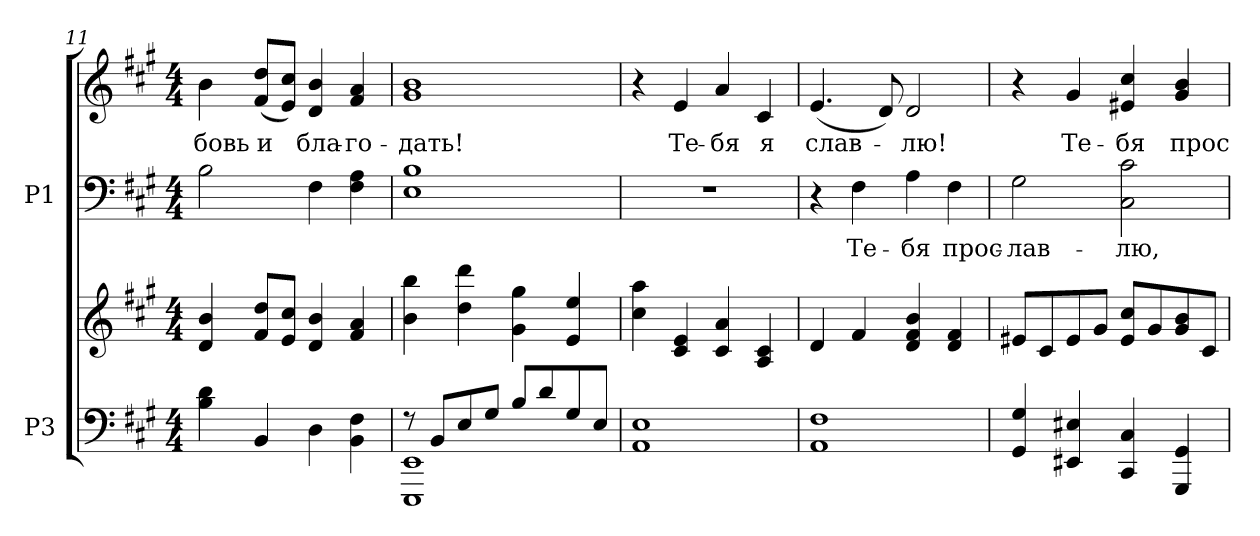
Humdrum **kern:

**kern	**kern	**kern	**text	**kern	**text
*part2	*part2	*part1	*part1	*part1	*part1
*staff4	*staff3	*staff2	*staff2	*staff1	*staff1
*I"P3	*	*I"P1	*	*	*
*clefF4	*clefG2	*clefF4	*	*clefG2	*
*k[f#c#g#]	*k[f#c#g#]	*k[f#c#g#]	*	*k[f#c#g#]	*
*A:	*A:	*A:	*	*A:	*
*M4/4	*M4/4	*M4/4	*	*M4/4	*
=11	=11	=11	=11	=11	=11
!	!	!	!	!	!LO:LY:b:color=#000000
4Bi\ 4di	4di/ 4bi	2Bi\	.	4bi\	-бовь
!	!	!	!	!	!LO:LY:b:color=#000000
4BBi/	8f#i/ 8ddiL	.	.	(8f#i/ 8ddiL	и
.	8ei/ 8cc#iJ	.	.	8ei/ 8cc#iJ)	.
!	!	!	!	!	!LO:LY:b:color=#000000
4Di\	4di/ 4bi	4F#i\	.	4di/ 4bi	бла-
!	!	!	!	!	!LO:LY:b:color=#000000
4BBi\ 4F#i	4f#i/ 4ai	4F#i\ 4Ai	.	4f#i/ 4ai	-го-
=12	=12	=12	=12	=12	=12
*^	*	*	*	*	*
!	!	!	!	!	!	!LO:LY:b:color=#000000
8r	1EEEi 1EEi	4bi\ 4bbi	1Ei 1Bi	.	1g#i 1bi	-дать!
8BBi/L	.	.	.	.	.	.
8Ei/	.	4ddi\ 4dddi	.	.	.	.
8G#i/J	.	.	.	.	.	.
8Bi/L	.	4g#i\ 4gg#i	.	.	.	.
8di/	.	.	.	.	.	.
8G#i/	.	4ei/ 4eei	.	.	.	.
8Ei/J	.	.	.	.	.	.
*v	*v	*	*	*	*	*
=13	=13	=13	=13	=13	=13
1AAi 1Ei	4cc#i\ 4aai	1r	.	4r	.
!	!	!	!	!	!LO:LY:b:color=#000000
.	4c#i/ 4ei	.	.	4ei/	Те-
!	!	!	!	!	!LO:LY:b:color=#000000
.	4c#i/ 4ai	.	.	4ai/	-бя
!	!	!	!	!	!LO:LY:b:color=#000000
.	4Ai/ 4c#i	.	.	4c#i/	я
=14	=14	=14	=14	=14	=14
!	!	!	!	!	!LO:LY:b:color=#000000
1AAi 1F#i	4di/	4r	.	(4.ei/	слав-
!	!	!	!LO:LY:a:color=#000000	!	!
.	4f#i/	4F#i\	Те-	.	.
.	.	.	.	8di/)	.
!	!	!	!LO:LY:a:color=#000000	!	!
!	!	!	!	!	!LO:LY:b:color=#000000
.	4di/ 4f#i 4bi	4Ai\	-бя	2di/	-лю!
!	!	!	!LO:LY:a:color=#000000	!	!
.	4di/ 4f#i	4F#i\	прос-	.	.
!!LO:PB:g=z
=15	=15	=15	=15	=15	=15
!	!	!	!LO:LY:a:color=#000000	!	!
4GG#i/ 4G#i	8e#Xi/L	2G#i\	-лав-	4r	.
.	8c#i/	.	.	.	.
!	!	!	!	!	!LO:LY:b:color=#000000
4EE#Xi/ 4E#Xi	8e#i/	.	.	4g#i/	Те-
.	8g#i/J	.	.	.	.
!	!	!	!LO:LY:a:color=#000000	!	!
!	!	!	!	!	!LO:LY:b:color=#000000
4CC#i/ 4C#i	8e#i/ 8cc#iL	2C#i\ 2c#i	-лю,	4e#Xi/ 4cc#i	-бя
.	8g#i/	.	.	.	.
!	!	!	!	!	!LO:LY:b:color=#000000
4GGG#i/ 4GG#i	8g#i/ 8bi	.	.	4g#i/ 4bi	прос-
.	8c#i/J	.	.	.	.
=	=	=	=	=	=
*-	*-	*-	*-	*-	*-
